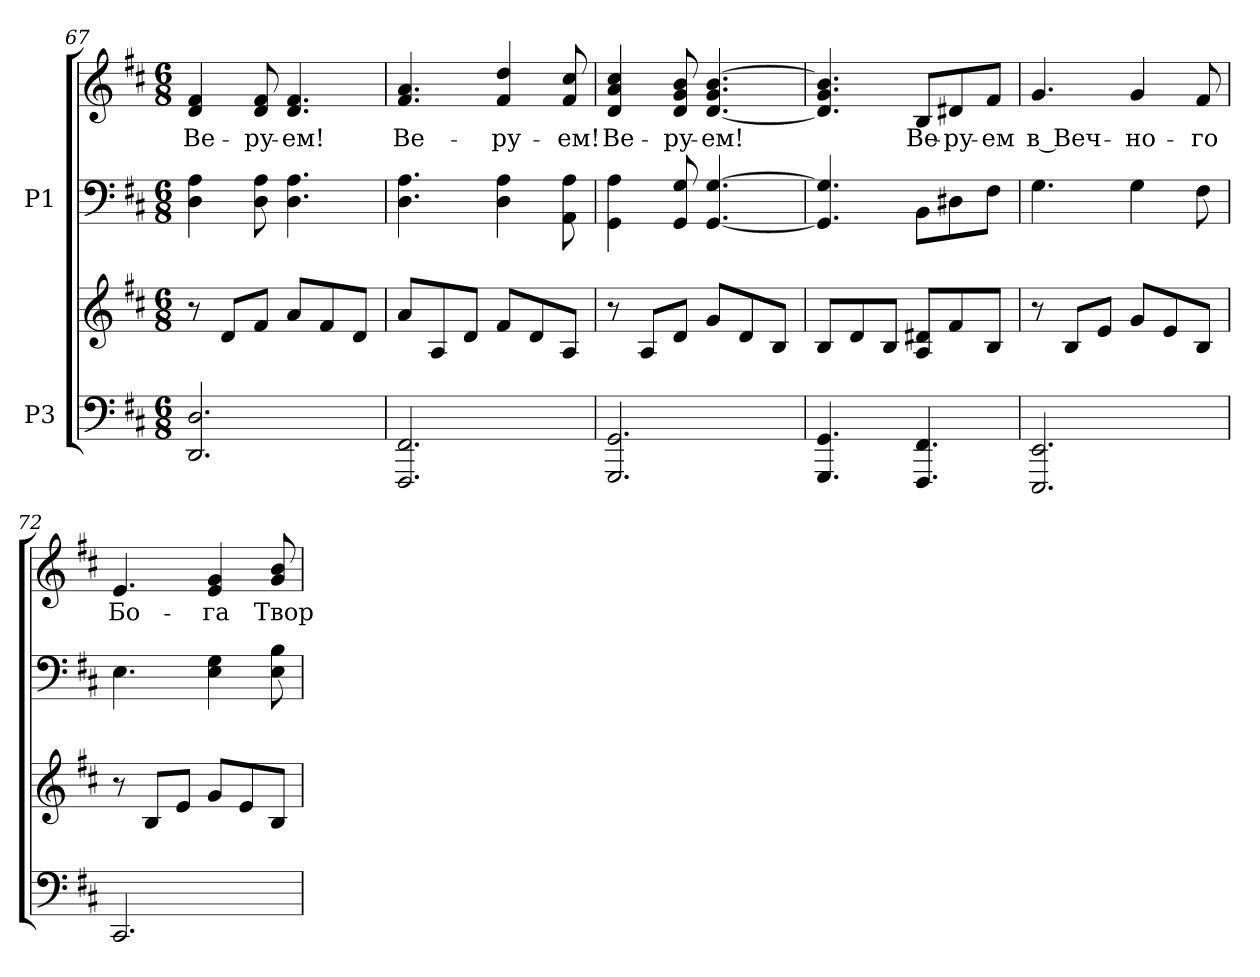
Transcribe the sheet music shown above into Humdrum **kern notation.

**kern	**kern	**kern	**kern	**text
*part2	*part2	*part1	*part1	*part1
*staff4	*staff3	*staff2	*staff1	*staff1
*I"P3	*	*I"P1	*	*
!!LO:PB:g=z
*clefF4	*clefG2	*clefF4	*clefG2	*
*k[f#c#]	*k[f#c#]	*k[f#c#]	*k[f#c#]	*
*D:	*D:	*D:	*D:	*
*M6/8	*M6/8	*M6/8	*M6/8	*
=67	=67	=67	=67	=67
!	!	!	!	!LO:LY:b:color=#000000
2.DDi/ 2.Di	8r	4Di\ 4Ai	4di/ 4f#i	Ве-
.	8di/L	.	.	.
!	!	!	!	!LO:LY:b:color=#000000
.	8f#i/J	8Di\ 8Ai	8di/ 8f#i	-ру-
!	!	!	!	!LO:LY:b:color=#000000
.	8ai/L	4.Di\ 4.Ai	4.di/ 4.f#i	-ем!
.	8f#i/	.	.	.
.	8di/J	.	.	.
=68	=68	=68	=68	=68
!	!	!	!	!LO:LY:b:color=#000000
2.FFF#i/ 2.FF#i	8ai/L	4.Di\ 4.Ai	4.f#i/ 4.ai	Ве-
.	8Ai/	.	.	.
.	8di/J	.	.	.
!	!	!	!	!LO:LY:b:color=#000000
.	8f#i/L	4Di\ 4Ai	4f#i/ 4ddi	-ру-
.	8di/	.	.	.
!	!	!	!	!LO:LY:b:color=#000000
.	8Ai/J	8AAi\ 8Ai	8f#i/ 8cc#i	-ем!
=69	=69	=69	=69	=69
!	!	!	!	!LO:LY:b:color=#000000
2.GGGi/ 2.GGi	8r	4GGi\ 4Ai	4di/ 4ai 4cc#i	Ве-
.	8Ai/L	.	.	.
!	!	!	!	!LO:LY:b:color=#000000
.	8di/J	8GGi/ 8Gi	8di/ 8gi 8bi	-ру-
!	!	!	!	!LO:LY:b:color=#000000
.	8gi/L	[<4.GGi/ [>4.Gi	[<4.di/ 4.gi [>4.bi	-ем!
.	8di/	.	.	.
.	8Bi/J	.	.	.
=70	=70	=70	=70	=70
4.GGGi/ 4.GGi	8Bi/L	4.GGi/] 4.Gi]	4.di/] 4.gi 4.bi]	.
.	8di/	.	.	.
.	8Bi/J	.	.	.
!	!	!	!	!LO:LY:b:color=#000000
4.FFF#i/ 4.FF#i	8Ai/ 8d#XiL	8BBi\L	8Bi/L	Ве-
!	!	!	!	!LO:LY:b:color=#000000
.	8f#i/	8D#Xi\	8d#Xi/	-ру-
!	!	!	!	!LO:LY:b:color=#000000
.	8Bi/J	8F#i\J	8f#i/J	-ем
=71	=71	=71	=71	=71
!	!	!	!	!LO:LY:b:color=#000000
2.EEEi/ 2.EEi	8r	4.Gi\	4.gi/	в Веч-
.	8Bi/L	.	.	.
.	8ei/J	.	.	.
!	!	!	!	!LO:LY:b:color=#000000
.	8gi/L	4Gi\	4gi/	-но-
.	8ei/	.	.	.
!	!	!	!	!LO:LY:b:color=#000000
.	8Bi/J	8F#i\	8f#i/	-го
!!LO:LB:g=z
=72	=72	=72	=72	=72
!	!	!	!	!LO:LY:b:color=#000000
2.CC#i/	8r	4.Ei\	4.ei/	Бо-
.	8Bi/L	.	.	.
.	8ei/J	.	.	.
!	!	!	!	!LO:LY:b:color=#000000
.	8gi/L	4Ei\ 4Gi	4ei/ 4gi	-га
.	8ei/	.	.	.
!	!	!	!	!LO:LY:b:color=#000000
.	8Bi/J	8Ei\ 8Bi	8gi/ 8bi	Твор-
=	=	=	=	=
*-	*-	*-	*-	*-
